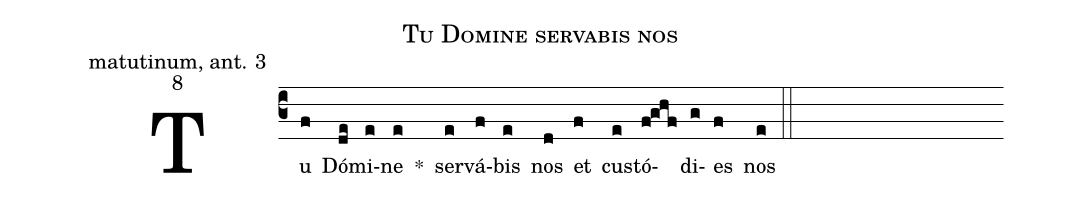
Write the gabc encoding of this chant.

name: Tu Domine servabis nos;
office-part: matutinum, ant. 3;
mode: 8;
%%
(c3)
Tu(f) Dó(de)mi(e)ne(e) *() ser(e)vá(f)bis(e) nos(d)
et(f) cus(e)tó(f!ghf)di(g)es(f) nos(e) (::)
